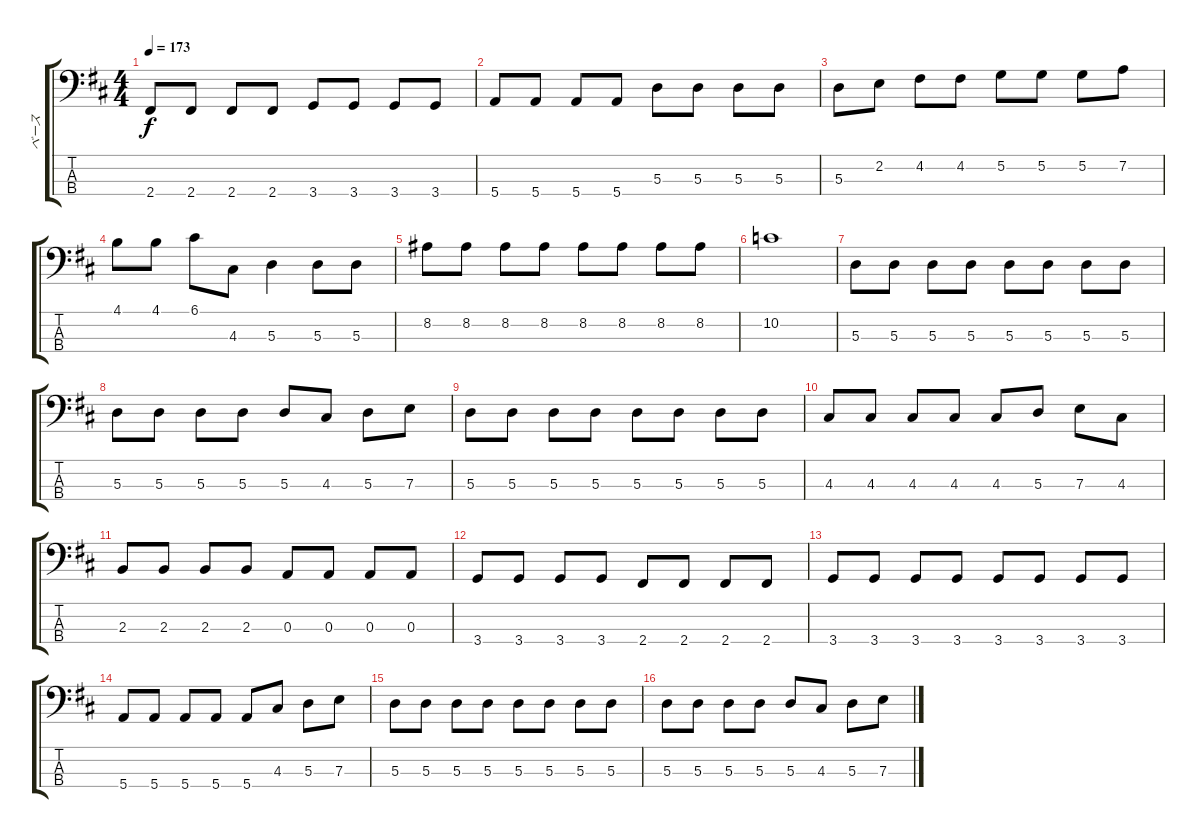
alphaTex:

\track ("ベース" "ベース") {mute instrument electricbassfinger}
\staff {score tabs}
\tuning (G2 D2 A1 E1) {hide}
\ts (4 4)
\tempo 173
\clef f4
\ks d
2.4.8{dy f} 2.4.8 2.4.8 2.4.8 3.4.8 3.4.8 3.4.8 3.4.8 |
5.4.8 5.4.8 5.4.8 5.4.8 5.3.8 5.3.8 5.3.8 5.3.8 |
5.3.8 2.2.8 4.2.8 4.2.8 5.2.8 5.2.8 5.2.8 7.2.8 |
4.1.8 4.1.8 6.1.8 4.3.8 5.3.4 5.3.8 5.3.8 |
8.2.8 8.2.8 8.2.8 8.2.8 8.2.8 8.2.8 8.2.8 8.2.8 |
10.2.1 |
5.3.8 5.3.8 5.3.8 5.3.8 5.3.8 5.3.8 5.3.8 5.3.8 |
5.3.8 5.3.8 5.3.8 5.3.8 5.3.8 4.3.8 5.3.8 7.3.8 |
5.3.8 5.3.8 5.3.8 5.3.8 5.3.8 5.3.8 5.3.8 5.3.8 |
4.3.8 4.3.8 4.3.8 4.3.8 4.3.8 5.3.8 7.3.8 4.3.8 |
2.3.8 2.3.8 2.3.8 2.3.8 0.3.8 0.3.8 0.3.8 0.3.8 |
3.4.8 3.4.8 3.4.8 3.4.8 2.4.8 2.4.8 2.4.8 2.4.8 |
3.4.8 3.4.8 3.4.8 3.4.8 3.4.8 3.4.8 3.4.8 3.4.8 |
5.4.8 5.4.8 5.4.8 5.4.8 5.4.8 4.3.8 5.3.8 7.3.8 |
5.3.8 5.3.8 5.3.8 5.3.8 5.3.8 5.3.8 5.3.8 5.3.8 |
5.3.8 5.3.8 5.3.8 5.3.8 5.3.8 4.3.8 5.3.8 7.3.8
